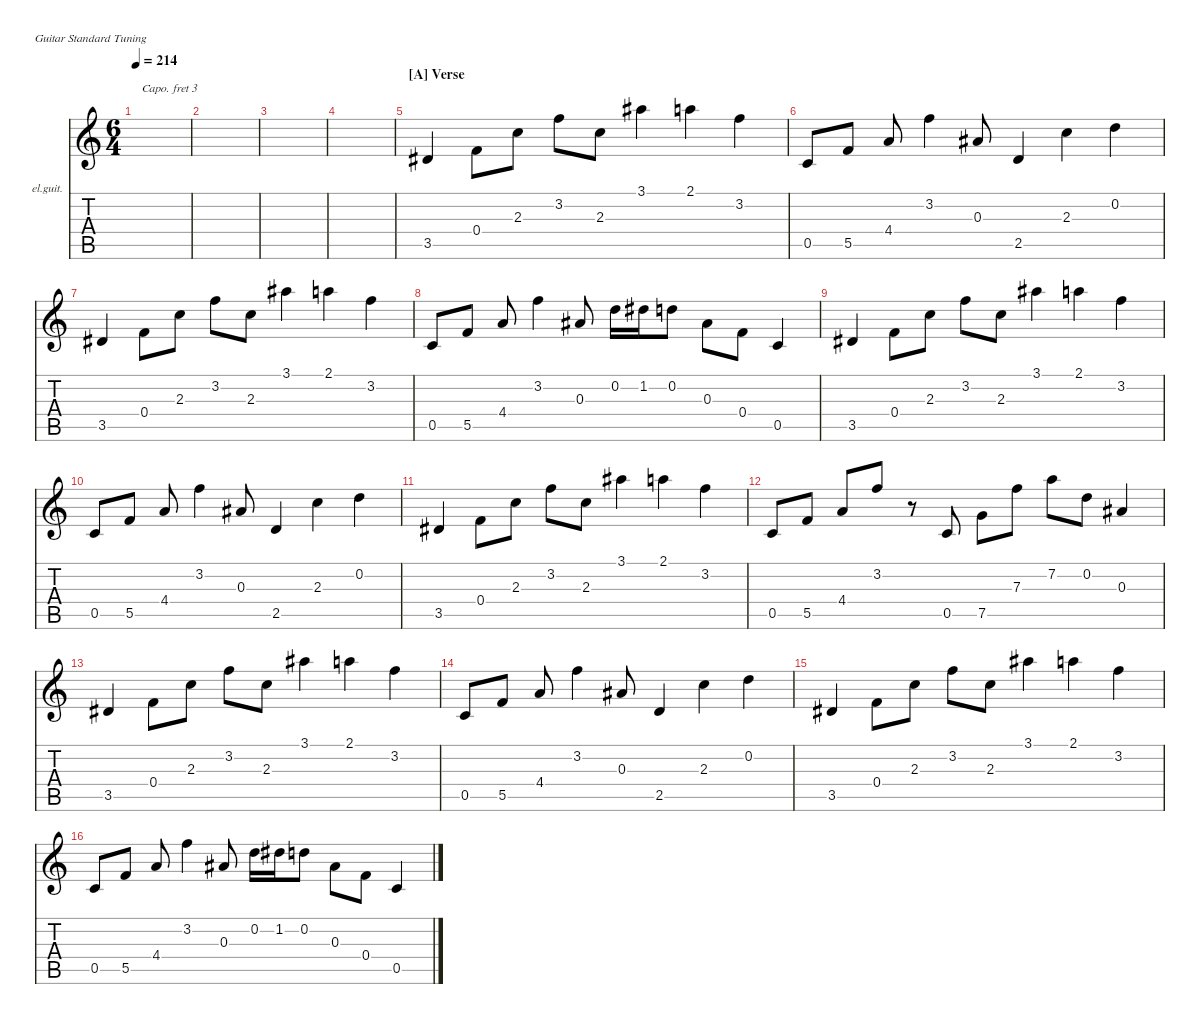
\hideDynamics
\bracketExtendMode nobrackets
\firstSystemTrackNameOrientation horizontal
\otherSystemsTrackNameOrientation horizontal
\track ("Clean Guitar" "el.guit.") {instrument electricguitarclean}
\staff {score tabs}
\capo 3
\tuning (E4 B3 G3 D3 A2 E2)
\ts (6 4)
\tempo 214
\clef g2
\ks aminor
|
|
|
|
\section ("A" "Verse")
3.5{acc #}.4{beam Up} 0.4.8{beam Down} 2.3.8{beam Down} 3.2.8{beam Down} 2.3.8{beam Down} 3.1{acc #}.4{beam Down} 2.1.4{beam Down} 3.2.4{beam Down} |
0.5.8{beam Up} 5.5.8{beam Up} 4.4.8{beam Up} 3.2.4{beam Down} 0.3{acc #}.8{beam Up} 2.5.4{beam Up} 2.3.4{beam Down} 0.2.4{beam Down} |
3.5{acc #}.4{beam Up} 0.4.8{beam Down} 2.3.8{beam Down} 3.2.8{beam Down} 2.3.8{beam Down} 3.1{acc #}.4{beam Down} 2.1.4{beam Down} 3.2.4{beam Down} |
0.5.8{beam Up} 5.5.8{beam Up} 4.4.8{beam Up} 3.2.4{beam Down} 0.3{acc #}.8{beam Up} 0.2.16{beam Down} 1.2{acc #}.16{beam Down} 0.2.8{beam Down} 0.3{acc #}.8{beam Down} 0.4.8{beam Down} 0.5.4{beam Up} |
3.5{acc #}.4{beam Up} 0.4.8{beam Down} 2.3.8{beam Down} 3.2.8{beam Down} 2.3.8{beam Down} 3.1{acc #}.4{beam Down} 2.1.4{beam Down} 3.2.4{beam Down} |
0.5.8{beam Up} 5.5.8{beam Up} 4.4.8{beam Up} 3.2.4{beam Down} 0.3{acc #}.8{beam Up} 2.5.4{beam Up} 2.3.4{beam Down} 0.2.4{beam Down} |
3.5{acc #}.4{beam Up} 0.4.8{beam Down} 2.3.8{beam Down} 3.2.8{beam Down} 2.3.8{beam Down} 3.1{acc #}.4{beam Down} 2.1.4{beam Down} 3.2.4{beam Down} |
0.5.8{beam Up} 5.5.8{beam Up} 4.4.8{beam Up} 3.2.8{beam Up} r.8{beam Up} 0.5.8{beam Up} 7.5.8{beam Down} 7.3.8{beam Down} 7.2.8{beam Down} 0.2.8{beam Down} 0.3{acc #}.4{beam Up} |
3.5{acc #}.4{beam Up} 0.4.8{beam Down} 2.3.8{beam Down} 3.2.8{beam Down} 2.3.8{beam Down} 3.1{acc #}.4{beam Down} 2.1.4{beam Down} 3.2.4{beam Down} |
0.5.8{beam Up} 5.5.8{beam Up} 4.4.8{beam Up} 3.2.4{beam Down} 0.3{acc #}.8{beam Up} 2.5.4{beam Up} 2.3.4{beam Down} 0.2.4{beam Down} |
3.5{acc #}.4{beam Up} 0.4.8{beam Down} 2.3.8{beam Down} 3.2.8{beam Down} 2.3.8{beam Down} 3.1{acc #}.4{beam Down} 2.1.4{beam Down} 3.2.4{beam Down} |
0.5.8{beam Up} 5.5.8{beam Up} 4.4.8{beam Up} 3.2.4{beam Down} 0.3{acc #}.8{beam Up} 0.2.16{beam Down} 1.2{acc #}.16{beam Down} 0.2.8{beam Down} 0.3{acc #}.8{beam Down} 0.4.8{beam Down} 0.5.4{beam Up}
